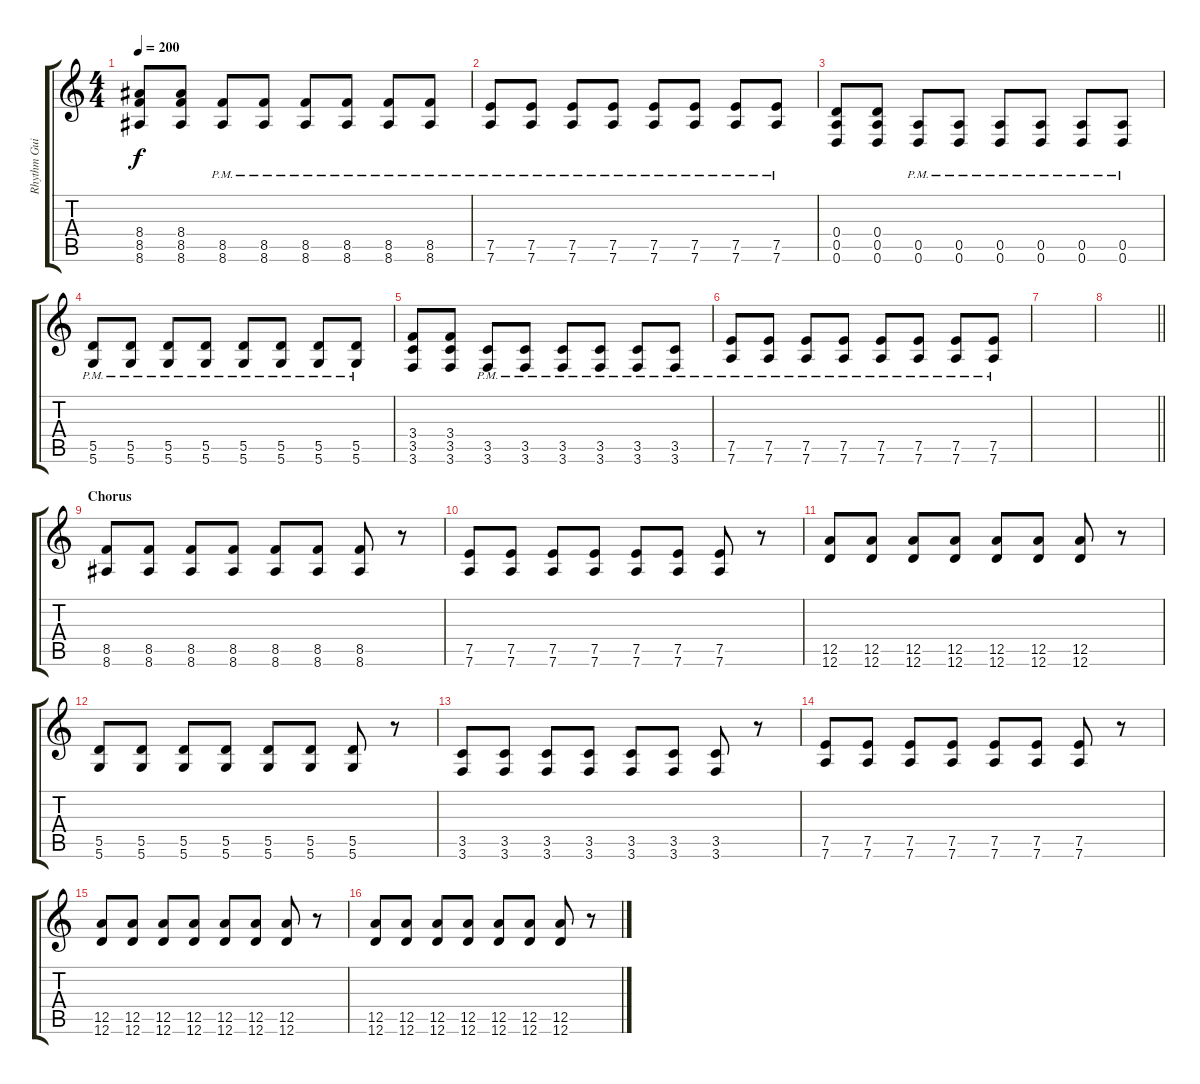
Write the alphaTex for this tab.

\track ("Rhythm Guitar L" "Rhythm Gui") {instrument overdrivenguitar}
\staff {score tabs}
\tuning (E4 B3 G3 D3 A2 D2) {hide}
\ts (4 4)
\tempo 200
\clef g2
\ks c
(8.4 8.5 8.6).8{dy f} (8.4 8.5 8.6).8 (8.5{pm} 8.6{pm}).8 (8.5{pm} 8.6{pm}).8 (8.5{pm} 8.6{pm}).8 (8.5{pm} 8.6{pm}).8 (8.5{pm} 8.6{pm}).8 (8.5{pm} 8.6{pm}).8 |
(7.5{pm} 7.6{pm}).8 (7.5{pm} 7.6{pm}).8 (7.5{pm} 7.6{pm}).8 (7.5{pm} 7.6{pm}).8 (7.5{pm} 7.6{pm}).8 (7.5{pm} 7.6{pm}).8 (7.5{pm} 7.6{pm}).8 (7.5{pm} 7.6{pm}).8 |
(0.4 0.5 0.6).8 (0.4 0.5 0.6).8 (0.5{pm} 0.6{pm}).8 (0.5{pm} 0.6{pm}).8 (0.5{pm} 0.6{pm}).8 (0.5{pm} 0.6{pm}).8 (0.5{pm} 0.6{pm}).8 (0.5{pm} 0.6{pm}).8 |
(5.5{pm} 5.6{pm}).8 (5.5{pm} 5.6{pm}).8 (5.5{pm} 5.6{pm}).8 (5.5{pm} 5.6{pm}).8 (5.5{pm} 5.6{pm}).8 (5.5{pm} 5.6{pm}).8 (5.5{pm} 5.6{pm}).8 (5.5{pm} 5.6{pm}).8 |
(3.4 3.5 3.6).8 (3.4 3.5 3.6).8 (3.5{pm} 3.6{pm}).8 (3.5{pm} 3.6{pm}).8 (3.5{pm} 3.6{pm}).8 (3.5{pm} 3.6{pm}).8 (3.5{pm} 3.6{pm}).8 (3.5{pm} 3.6{pm}).8 |
(7.5{pm} 7.6{pm}).8 (7.5{pm} 7.6{pm}).8 (7.5{pm} 7.6{pm}).8 (7.5{pm} 7.6{pm}).8 (7.5{pm} 7.6{pm}).8 (7.5{pm} 7.6{pm}).8 (7.5{pm} 7.6{pm}).8 (7.5{pm} 7.6{pm}).8 |
|
\barLineRight lightlight
|
\section ("" "Chorus")
(8.5 8.6).8 (8.5 8.6).8 (8.5 8.6).8 (8.5 8.6).8 (8.5 8.6).8 (8.5 8.6).8 (8.5 8.6).8 r.8 |
(7.5 7.6).8 (7.5 7.6).8 (7.5 7.6).8 (7.5 7.6).8 (7.5 7.6).8 (7.5 7.6).8 (7.5 7.6).8 r.8 |
(12.5 12.6).8 (12.5 12.6).8 (12.5 12.6).8 (12.5 12.6).8 (12.5 12.6).8 (12.5 12.6).8 (12.5 12.6).8 r.8 |
(5.5 5.6).8 (5.5 5.6).8 (5.5 5.6).8 (5.5 5.6).8 (5.5 5.6).8 (5.5 5.6).8 (5.5 5.6).8 r.8 |
(3.5 3.6).8 (3.5 3.6).8 (3.5 3.6).8 (3.5 3.6).8 (3.5 3.6).8 (3.5 3.6).8 (3.5 3.6).8 r.8 |
(7.5 7.6).8 (7.5 7.6).8 (7.5 7.6).8 (7.5 7.6).8 (7.5 7.6).8 (7.5 7.6).8 (7.5 7.6).8 r.8 |
(12.5 12.6).8 (12.5 12.6).8 (12.5 12.6).8 (12.5 12.6).8 (12.5 12.6).8 (12.5 12.6).8 (12.5 12.6).8 r.8 |
(12.5 12.6).8 (12.5 12.6).8 (12.5 12.6).8 (12.5 12.6).8 (12.5 12.6).8 (12.5 12.6).8 (12.5 12.6).8 r.8
